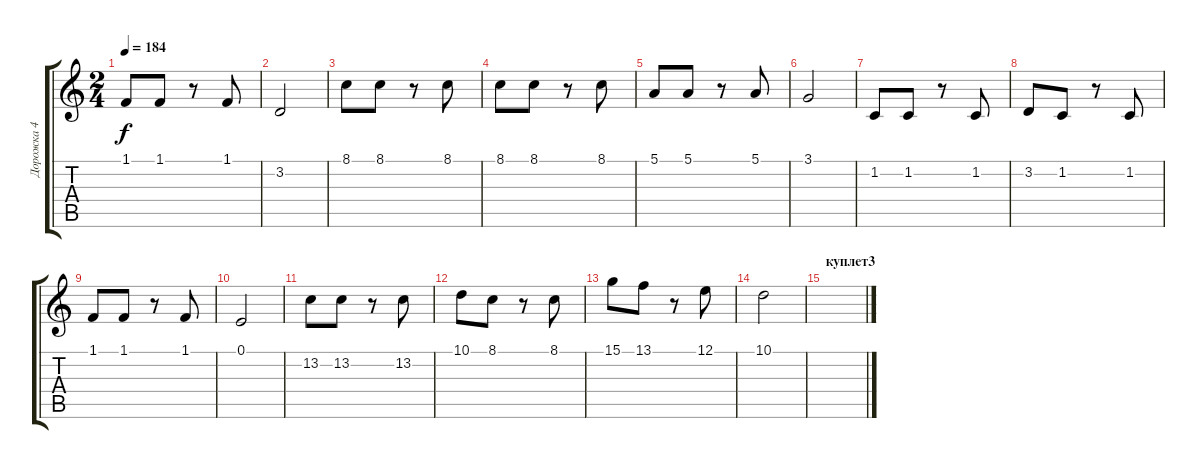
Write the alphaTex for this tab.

\track ("Дорожка 4" "Дорожка 4") {instrument trumpet}
\staff {score tabs}
\tuning (E4 B3 G3 D3 A2 E2) {hide}
\ts (2 4)
\tempo 184
\clef g2
\ks c
1.1.8{dy f} 1.1.8 r.8 1.1.8 |
3.2.2 |
8.1.8 8.1.8 r.8 8.1.8 |
8.1.8 8.1.8 r.8 8.1.8 |
5.1.8 5.1.8 r.8 5.1.8 |
3.1.2 |
1.2.8 1.2.8 r.8 1.2.8 |
3.2.8 1.2.8 r.8 1.2.8 |
1.1.8 1.1.8 r.8 1.1.8 |
0.1.2 |
13.2.8 13.2.8 r.8 13.2.8 |
10.1.8 8.1.8 r.8 8.1.8 |
15.1.8 13.1.8 r.8 12.1.8 |
10.1.2 |
\section ("" "куплет3")
